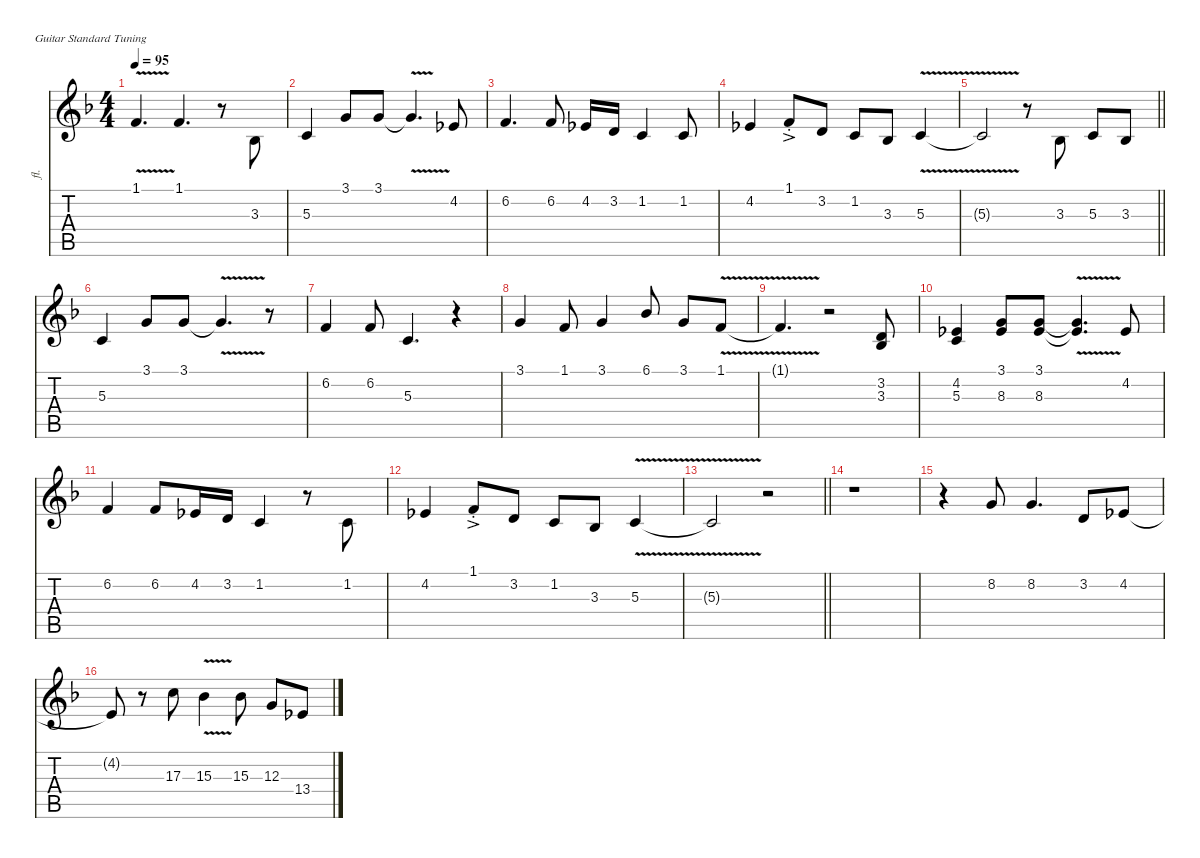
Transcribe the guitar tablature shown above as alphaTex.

\defaultSystemsLayout 4
\hideDynamics
\bracketExtendMode nobrackets
\track ("Anette voice" "fl.") {instrument flute}
\staff {score tabs}
\tuning (E4 B3 G3 D3 A2 E2)
\ts (4 4)
\tempo 95
\clef g2
\ks f
1.1{v t acc forcenatural}.4{d dy f beam Up} 1.1{acc forcenatural}.4{d beam Up} r.8{beam Down} 3.3{acc b}.8{beam Up} |
5.3{acc forcenatural}.4{beam Up} 3.1{acc forcenatural}.8{beam Up} 3.1{acc forcenatural}.8{beam Up} 3.1{v t acc forcenatural}.4{d beam Up} 4.2{acc b}.8{beam Up} |
6.2{acc forcenatural}.4{d beam Up} 6.2{acc forcenatural}.8{beam Up} 4.2{acc b}.16{beam Up} 3.2{acc forcenatural}.16{beam Up} 1.2{acc forcenatural}.4{beam Up} 1.2{acc forcenatural}.8{beam Up} |
4.2{acc b}.4{beam Up} 1.1{ac st acc forcenatural}.8{dy mf beam Up} 3.2{acc forcenatural}.8{dy f beam Up} 1.2{acc forcenatural}.8{beam Up} 3.3{acc b}.8{beam Up} 5.3{v acc forcenatural}.4{beam Up} |
\barLineRight lightlight
5.3{v t acc forcenatural}.2{beam Up} r.8{beam Down} 3.3{acc b}.8{beam Up} 5.3{acc forcenatural}.8{beam Up} 3.3{acc b}.8{beam Up} |
5.3{acc forcenatural}.4{beam Up} 3.1{acc forcenatural}.8{beam Up} 3.1{acc forcenatural}.8{beam Up} 3.1{v t acc forcenatural}.4{d beam Up} r.8{beam Down} |
6.2{acc forcenatural}.4{beam Up} 6.2{acc forcenatural}.8{beam Up} 5.3{acc forcenatural}.4{d beam Up} r.4{beam Down} |
3.1{acc forcenatural}.4{beam Up} 1.1{acc forcenatural}.8{beam Up} 3.1{acc forcenatural}.4{beam Up} 6.1{acc b}.8{beam Up} 3.1{acc forcenatural}.8{beam Up} 1.1{v acc forcenatural}.8{beam Up} |
1.1{v t acc forcenatural}.4{d beam Up} r.2{beam Down} (3.2{acc forcenatural} 3.3{acc b}).8{dy mf beam Up} |
(4.2{acc b} 5.3{acc forcenatural}).4{beam Up} (3.1{acc forcenatural} 8.3{acc b}).8{dy f beam Up} (3.1{acc forcenatural} 8.3{acc b}).8{beam Up} (3.1{v t acc forcenatural} 8.3{v t acc b}).4{d beam Up} 4.2{acc b}.8{beam Up} |
6.2{acc forcenatural}.4{beam Up} 6.2{acc forcenatural}.8{beam Up} 4.2{acc b}.16{beam Up} 3.2{acc forcenatural}.16{beam Up} 1.2{acc forcenatural}.4{beam Up} r.8{beam Down} 1.2{acc forcenatural}.8{beam Up} |
4.2{acc b}.4{beam Up} 1.1{ac st acc forcenatural}.8{dy mf beam Up} 3.2{acc forcenatural}.8{dy f beam Up} 1.2{acc forcenatural}.8{beam Up} 3.3{acc b}.8{beam Up} 5.3{v acc forcenatural}.4{beam Up} |
\barLineRight lightlight
5.3{v t acc forcenatural}.2{beam Up} r.2{beam Down} |
r.1{beam Down} |
r.4{beam Down} 8.2{acc forcenatural}.8{beam Up} 8.2{acc forcenatural}.4{d beam Up} 3.2{acc forcenatural}.8{beam Up} 4.2{acc b}.8{beam Up} |
4.2{t acc b}.8{beam Up} r.8{beam Down} 17.3{acc forcenatural}.8{dy ff beam Down} 15.3{v acc b}.4{beam Down} 15.3{acc b}.8{beam Down} 12.3{acc forcenatural}.8{beam Up} 13.4{acc b}.8{beam Up}
